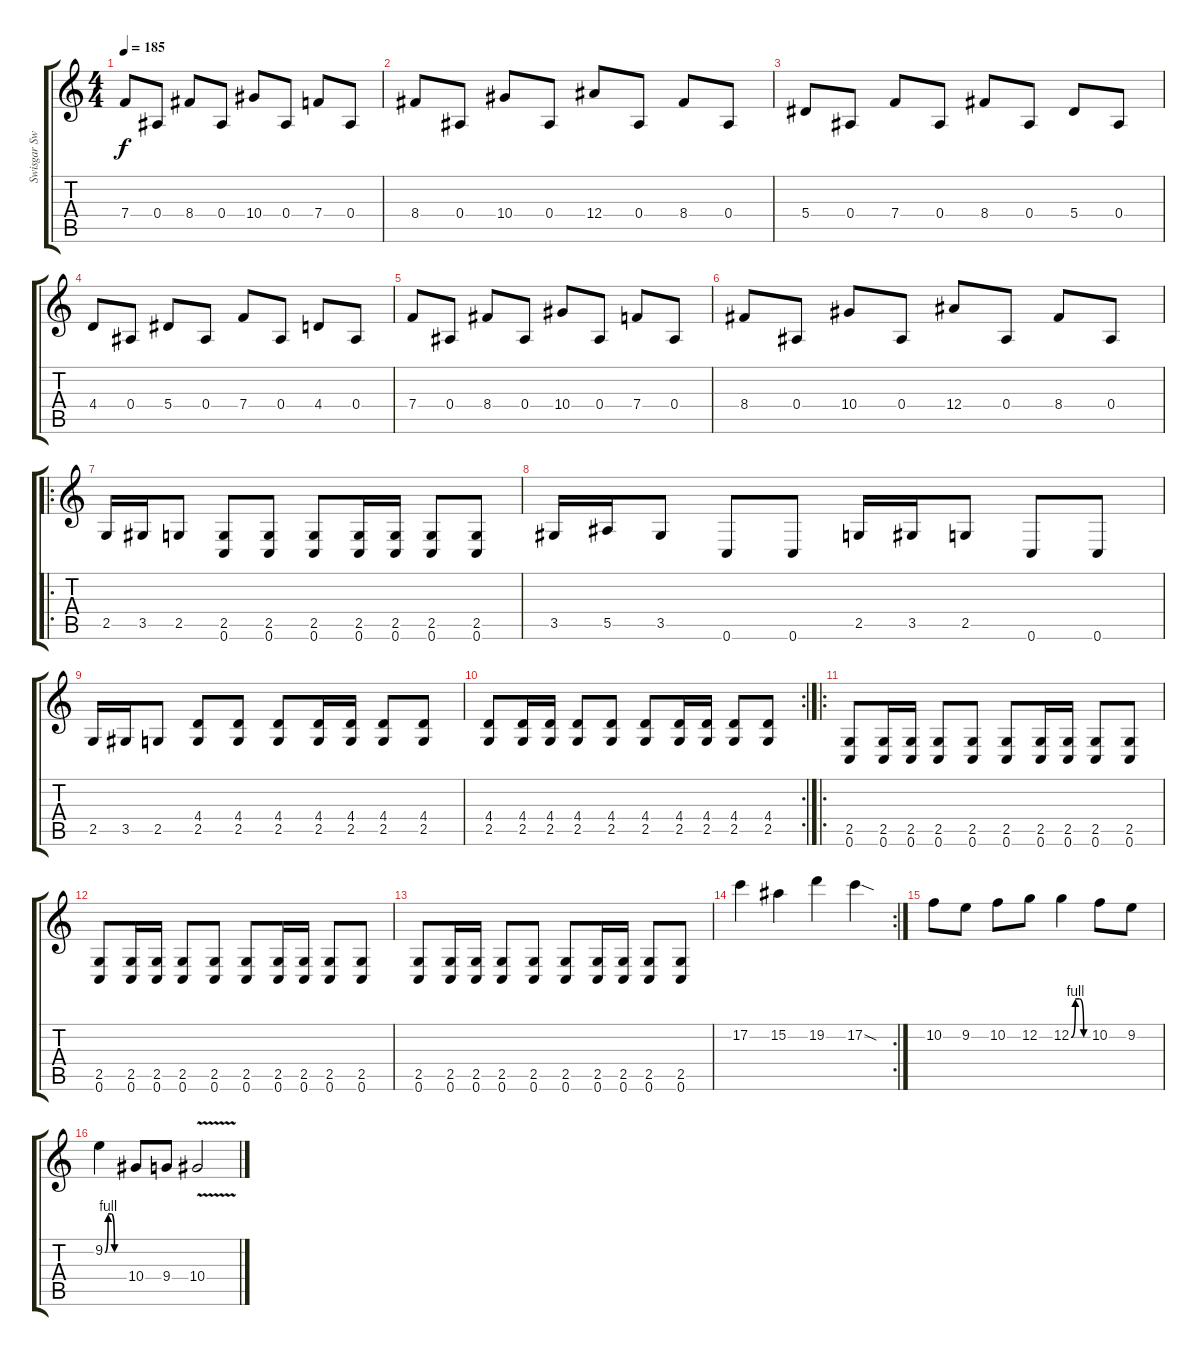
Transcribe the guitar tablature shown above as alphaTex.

\track ("Swisgar Swigelf" "Swisgar Sw") {instrument distortionguitar}
\staff {score tabs}
\tuning (C4 G3 Eb3 Bb2 F2 C2) {hide}
\ts (4 4)
\tempo 185
\clef g2
\ks c
7.4.8{dy f} 0.4.8 8.4.8 0.4.8 10.4.8 0.4.8 7.4.8 0.4.8 |
8.4.8 0.4.8 10.4.8 0.4.8 12.4.8 0.4.8 8.4.8 0.4.8 |
5.4.8 0.4.8 7.4.8 0.4.8 8.4.8 0.4.8 5.4.8 0.4.8 |
4.4.8 0.4.8 5.4.8 0.4.8 7.4.8 0.4.8 4.4.8 0.4.8 |
7.4.8 0.4.8 8.4.8 0.4.8 10.4.8 0.4.8 7.4.8 0.4.8 |
8.4.8 0.4.8 10.4.8 0.4.8 12.4.8 0.4.8 8.4.8 0.4.8 |
\ro
2.5.16 3.5.16 2.5.8 (2.5 0.6).8 (2.5 0.6).8 (2.5 0.6).8 (2.5 0.6).16 (2.5 0.6).16 (2.5 0.6).8 (2.5 0.6).8 |
3.5.16 5.5.16 3.5.8 0.6.8 0.6.8 2.5.16 3.5.16 2.5.8 0.6.8 0.6.8 |
2.5.16 3.5.16 2.5.8 (4.4 2.5).8 (4.4 2.5).8 (4.4 2.5).8 (4.4 2.5).16 (4.4 2.5).16 (4.4 2.5).8 (4.4 2.5).8 |
\rc 2
(4.4 2.5).8 (4.4 2.5).16 (4.4 2.5).16 (4.4 2.5).8 (4.4 2.5).8 (4.4 2.5).8 (4.4 2.5).16 (4.4 2.5).16 (4.4 2.5).8 (4.4 2.5).8 |
\ro
(2.5 0.6).8 (2.5 0.6).16 (2.5 0.6).16 (2.5 0.6).8 (2.5 0.6).8 (2.5 0.6).8 (2.5 0.6).16 (2.5 0.6).16 (2.5 0.6).8 (2.5 0.6).8 |
(2.5 0.6).8 (2.5 0.6).16 (2.5 0.6).16 (2.5 0.6).8 (2.5 0.6).8 (2.5 0.6).8 (2.5 0.6).16 (2.5 0.6).16 (2.5 0.6).8 (2.5 0.6).8 |
(2.5 0.6).8 (2.5 0.6).16 (2.5 0.6).16 (2.5 0.6).8 (2.5 0.6).8 (2.5 0.6).8 (2.5 0.6).16 (2.5 0.6).16 (2.5 0.6).8 (2.5 0.6).8 |
\rc 2
17.2.4 15.2.4 19.2.4 17.2{sod}.4 |
10.2.8 9.2.8 10.2.8 12.2.8 12.2{be (custom 0 0 15 4 30 4 45 0 60 0)}.4 10.2.8 9.2.8 |
9.2{be (custom 0 0 10 4 20 4 30 0 60 0)}.4 10.4.8 9.4.8 10.4{v}.2
